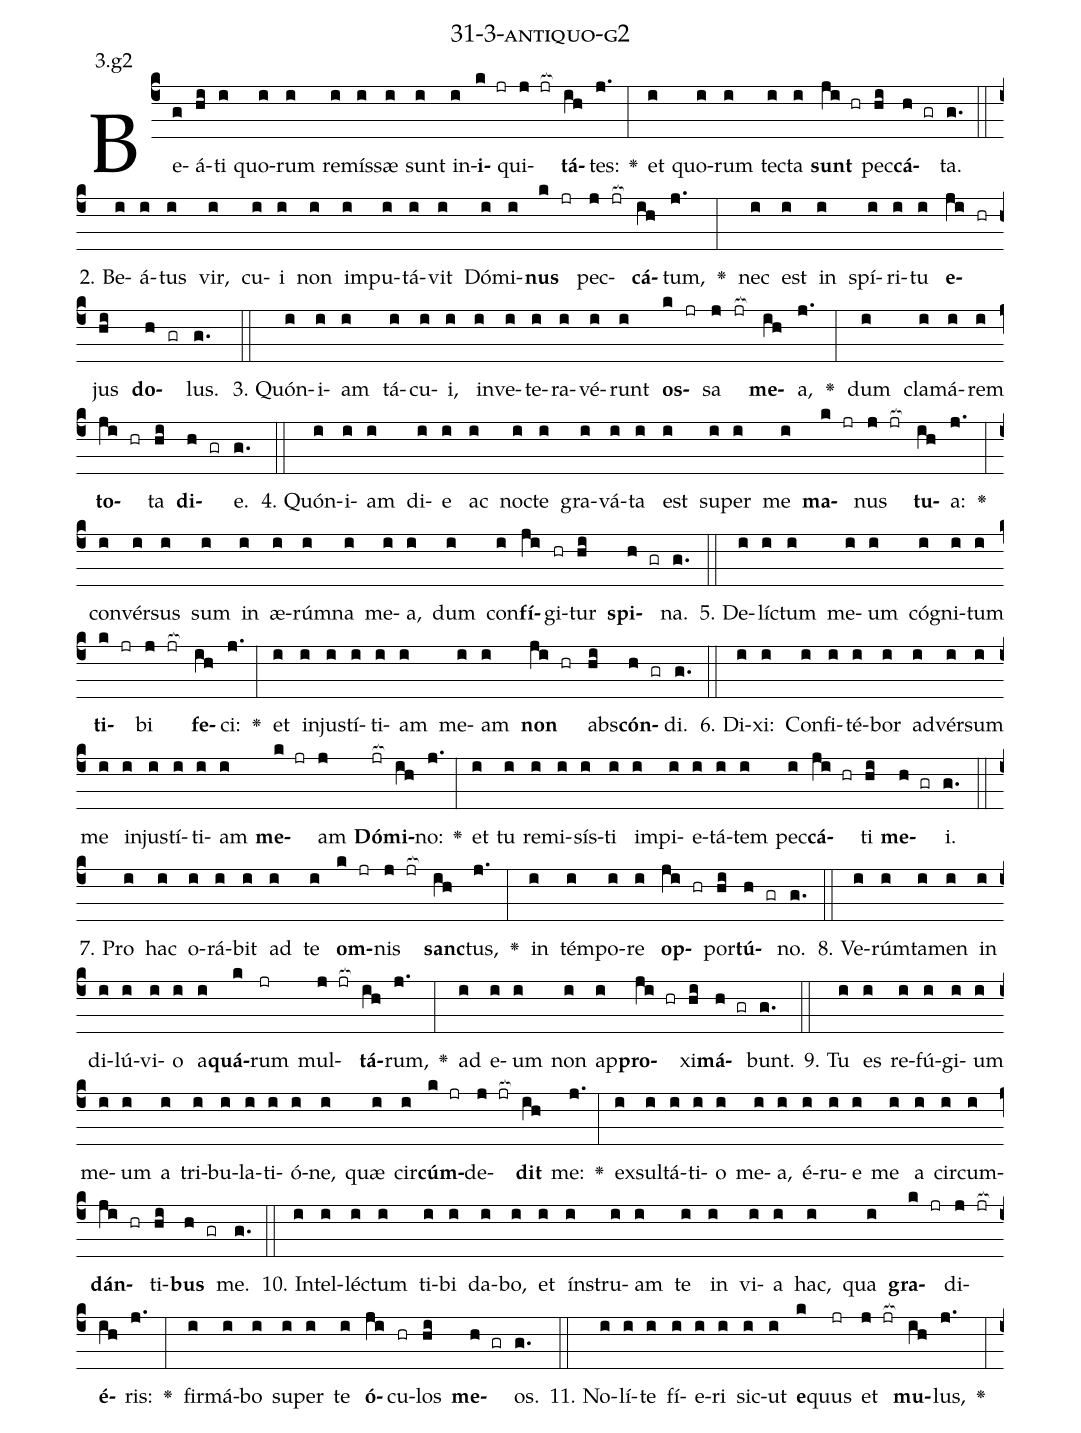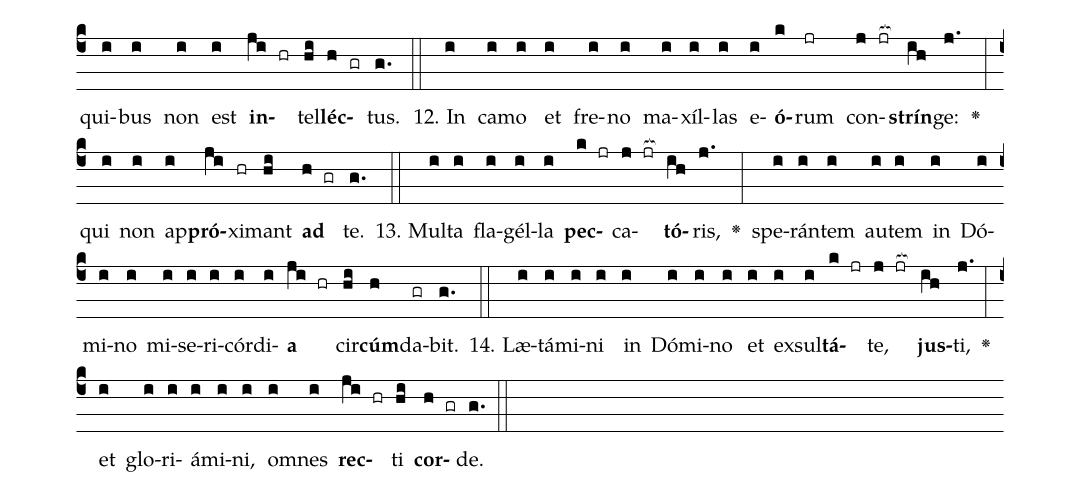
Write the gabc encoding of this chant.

name: 31-3-antiquo-g2;
annotation: 3.g2;
%%
(c4)Be(g)á(hi)ti(i) quo(i)rum(i) re(i)mís(i)sæ(i) sunt(i) in(i)<b>i</b>(k jr)qui(j jr[ocb:1{])<b>tá</b>(ih[ocb:0}])tes:(j.) <v>\greheightstar</v>(:) et(i) quo(i)rum(i) tec(i)ta(i) <b>sunt</b>(ji hr) pec(hi)<b>cá</b>(h gr)ta.(g.) (::)
2. Be(i)á(i)tus(i) vir,(i) cu(i)i(i) non(i) im(i)pu(i)tá(i)vit(i) Dó(i)mi(i)<b>nus</b>(k jr) pec(j jr[ocb:1{])<b>cá</b>(ih[ocb:0}])tum,(j.) <v>\greheightstar</v>(:) nec(i) est(i) in(i) spí(i)ri(i)tu(i) <b>e</b>(ji hr)jus(hi) <b>do</b>(h gr)lus.(g.) (::)
3. Quón(i)i(i)am(i) tá(i)cu(i)i,(i) in(i)ve(i)te(i)ra(i)vé(i)runt(i) <b>os</b>(k jr)sa(j jr[ocb:1{]) <b>me</b>(ih[ocb:0}])a,(j.) <v>\greheightstar</v>(:) dum(i) cla(i)má(i)rem(i) <b>to</b>(ji hr)ta(hi) <b>di</b>(h gr)e.(g.) (::)
4. Quón(i)i(i)am(i) di(i)e(i) ac(i) noc(i)te(i) gra(i)vá(i)ta(i) est(i) su(i)per(i) me(i) <b>ma</b>(k jr)nus(j jr[ocb:1{]) <b>tu</b>(ih[ocb:0}])a:(j.) <v>\greheightstar</v>(:) con(i)vér(i)sus(i) sum(i) in(i) æ(i)rúm(i)na(i) me(i)a,(i) dum(i) con(i)<b>fí</b>(ji)gi(hr)tur(hi) <b>spi</b>(h gr)na.(g.) (::)
5. De(i)líc(i)tum(i) me(i)um(i) có(i)gni(i)tum(i) <b>ti</b>(k jr)bi(j jr[ocb:1{]) <b>fe</b>(ih[ocb:0}])ci:(j.) <v>\greheightstar</v>(:) et(i) in(i)jus(i)tí(i)ti(i)am(i) me(i)am(i) <b>non</b>(ji hr) abs(hi)<b>cón</b>(h gr)di.(g.) (::)
6. Di(i)xi:(i) Con(i)fi(i)té(i)bor(i) ad(i)vér(i)sum(i) me(i) in(i)jus(i)tí(i)ti(i)am(i) <b>me</b>(k jr)am(j) <b>Dó</b>(jr[ocb:1{])<b>mi</b>(ih[ocb:0}])no:(j.) <v>\greheightstar</v>(:) et(i) tu(i) re(i)mi(i)sís(i)ti(i) im(i)pi(i)e(i)tá(i)tem(i) pec(i)<b>cá</b>(ji hr)ti(hi) <b>me</b>(h gr)i.(g.) (::)
7. Pro(i) hac(i) o(i)rá(i)bit(i) ad(i) te(i) <b>om</b>(k jr)nis(j jr[ocb:1{]) <b>sanc</b>(ih[ocb:0}])tus,(j.) <v>\greheightstar</v>(:) in(i) tém(i)po(i)re(i) <b>op</b>(ji hr)por(hi)<b>tú</b>(h gr)no.(g.) (::)
8. Ve(i)rúm(i)ta(i)men(i) in(i) di(i)lú(i)vi(i)o(i) a(i)<b>quá</b>(k)rum(jr) mul(j jr[ocb:1{])<b>tá</b>(ih[ocb:0}])rum,(j.) <v>\greheightstar</v>(:) ad(i) e(i)um(i) non(i) ap(i)<b>pro</b>(ji hr)xi(hi)<b>má</b>(h gr)bunt.(g.) (::)
9. Tu(i) es(i) re(i)fú(i)gi(i)um(i) me(i)um(i) a(i) tri(i)bu(i)la(i)ti(i)ó(i)ne,(i) quæ(i) cir(i)<b>cúm</b>(k jr)de(j jr[ocb:1{])<b>dit</b>(ih[ocb:0}]) me:(j.) <v>\greheightstar</v>(:) ex(i)sul(i)tá(i)ti(i)o(i) me(i)a,(i) é(i)ru(i)e(i) me(i) a(i) cir(i)cum(i)<b>dán</b>(ji hr)ti(hi)<b>bus</b>(h gr) me.(g.) (::)
10. In(i)tel(i)léc(i)tum(i) ti(i)bi(i) da(i)bo,(i) et(i) ín(i)stru(i)am(i) te(i) in(i) vi(i)a(i) hac,(i) qua(i) <b>gra</b>(k jr)di(j jr[ocb:1{])<b>é</b>(ih[ocb:0}])ris:(j.) <v>\greheightstar</v>(:) fir(i)má(i)bo(i) su(i)per(i) te(i) <b>ó</b>(ji)cu(hr)los(hi) <b>me</b>(h gr)os.(g.) (::)
11. No(i)lí(i)te(i) fí(i)e(i)ri(i) sic(i)ut(i) <b>e</b>(k)quus(jr) et(j jr[ocb:1{]) <b>mu</b>(ih[ocb:0}])lus,(j.) <v>\greheightstar</v>(:) qui(i)bus(i) non(i) est(i) <b>in</b>(ji hr)tel(hi)<b>léc</b>(h gr)tus.(g.) (::)
12. In(i) ca(i)mo(i) et(i) fre(i)no(i) ma(i)xíl(i)las(i) e(i)<b>ó</b>(k)rum(jr) con(j jr[ocb:1{])<b>strín</b>(ih[ocb:0}])ge:(j.) <v>\greheightstar</v>(:) qui(i) non(i) ap(i)<b>pró</b>(ji)xi(hr)mant(hi) <b>ad</b>(h gr) te.(g.) (::)
13. Mul(i)ta(i) fla(i)gél(i)la(i) <b>pec</b>(k jr)ca(j jr[ocb:1{])<b>tó</b>(ih[ocb:0}])ris,(j.) <v>\greheightstar</v>(:) spe(i)rán(i)tem(i) au(i)tem(i) in(i) Dó(i)mi(i)no(i) mi(i)se(i)ri(i)cór(i)di(i)<b>a</b>(ji hr) cir(hi)<b>cúm</b>(h)da(gr)bit.(g.) (::)
14. Læ(i)tá(i)mi(i)ni(i) in(i) Dó(i)mi(i)no(i) et(i) ex(i)sul(i)<b>tá</b>(k jr)te,(j jr[ocb:1{]) <b>jus</b>(ih[ocb:0}])ti,(j.) <v>\greheightstar</v>(:) et(i) glo(i)ri(i)á(i)mi(i)ni,(i) om(i)nes(i) <b>rec</b>(ji hr)ti(hi) <b>cor</b>(h gr)de.(g.) (::)
